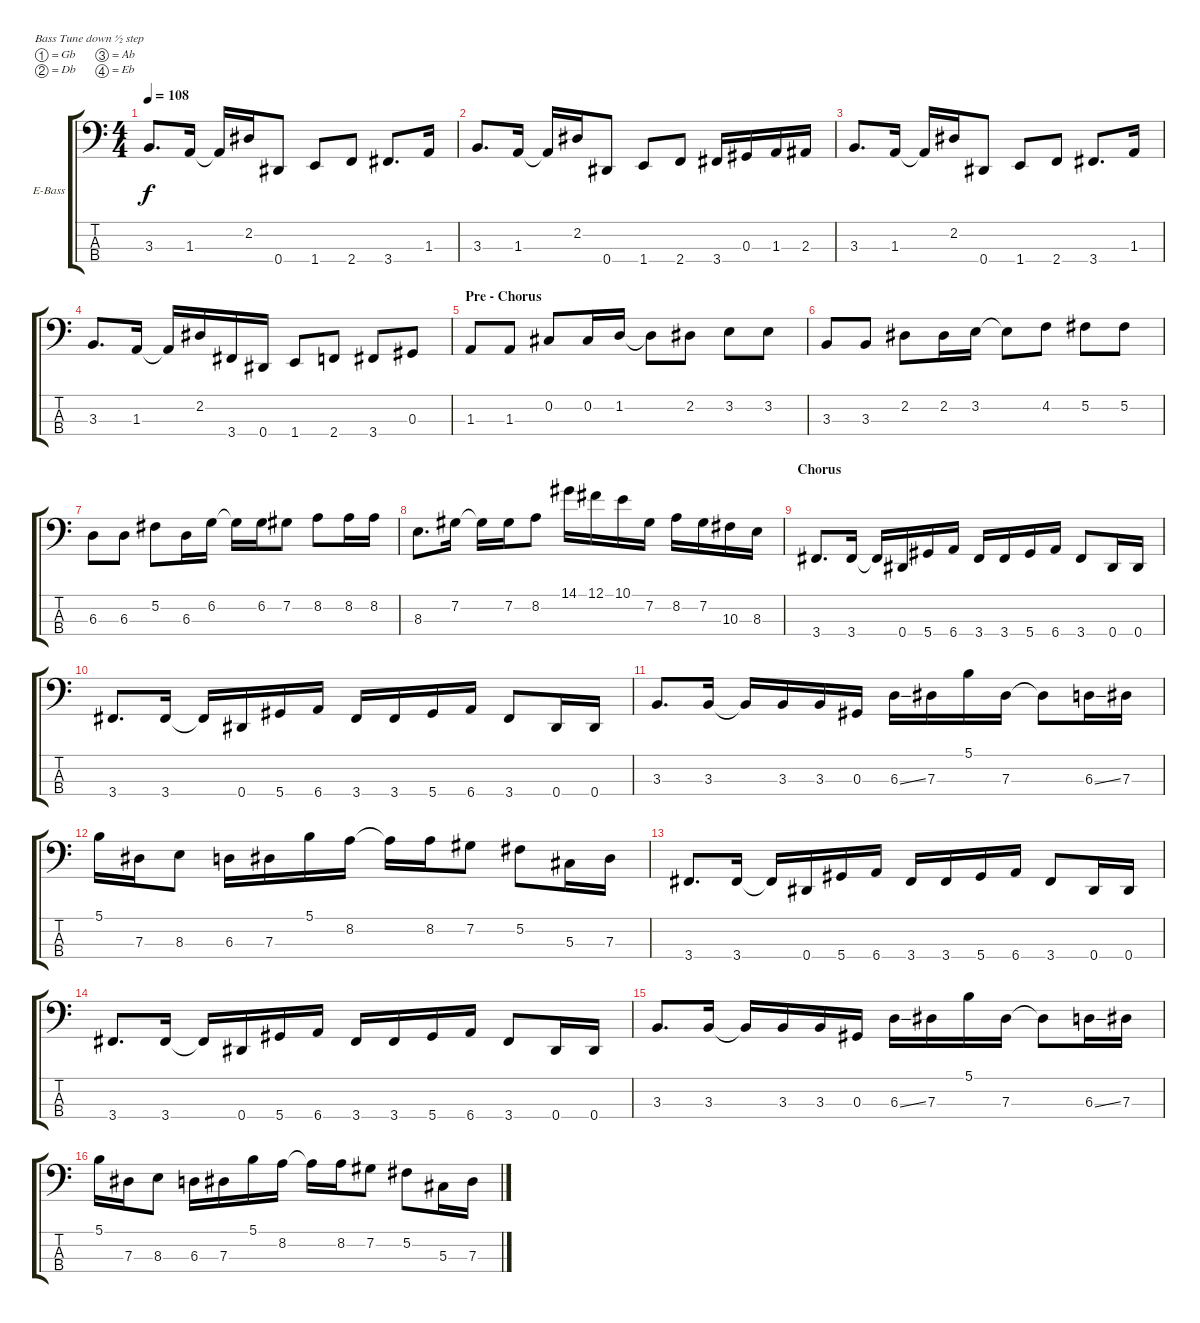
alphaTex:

\bracketExtendMode groupsimilarinstruments
\firstSystemTrackNameOrientation horizontal
\otherSystemsTrackNameOrientation horizontal
\track ("Bass - Pat" "E-Bass") {instrument electricbasspick}
\staff {score tabs}
\tuning (Gb2 Db2 Ab1 Eb1)
\ts (4 4)
\tempo 108
\clef f4
\ks c
3.3.8{d dy f} 1.3.16 1.3{t}.16 2.2.16 0.4.8 1.4.8 2.4.8 3.4.8{d} 1.3.16 |
3.3.8{d} 1.3.16 1.3{t}.16 2.2.16 0.4.8 1.4.8 2.4.8 3.4.16 0.3.16 1.3.16 2.3.16 |
3.3.8{d} 1.3.16 1.3{t}.16 2.2.16 0.4.8 1.4.8 2.4.8 3.4.8{d} 1.3.16 |
3.3.8{d} 1.3.16 1.3{t}.16 2.2.16 3.4.16 0.4.16 1.4.8 2.4.8 3.4.8 0.3.8 |
\section ("" "Pre - Chorus")
1.3.8 1.3.8 0.2.8 0.2.16 1.2.16 1.2{t}.8 2.2.8 3.2.8 3.2.8 |
3.3.8 3.3.8 2.2.8 2.2.16 3.2.16 3.2{t}.8 4.2.8 5.2.8 5.2.8 |
6.3.8 6.3.8 5.2.8 6.3.16 6.2.16 6.2{t}.16 6.2.16 7.2.8 8.2.8 8.2.16 8.2.16 |
8.3.8{d} 7.2.16 7.2{t}.16 7.2.16 8.2.8 14.1.16 12.1.16 10.1.16 7.2.16 8.2.16 7.2.16 10.3.16 8.3.16 |
\section ("" "Chorus")
3.4.8{d} 3.4.16 3.4{t}.16 0.4.16 5.4.16 6.4.16 3.4.16 3.4.16 5.4.16 6.4.16 3.4.8 0.4.16 0.4.16 |
3.4.8{d} 3.4.16 3.4{t}.16 0.4.16 5.4.16 6.4.16 3.4.16 3.4.16 5.4.16 6.4.16 3.4.8 0.4.16 0.4.16 |
3.3.8{d} 3.3.16 3.3{t}.16 3.3.16 3.3.16 0.3.16 6.3{ss}.16 7.3.16 5.1.16 7.3.16 7.3{t}.8 6.3{ss}.16 7.3.16 |
5.1.16 7.3.16 8.3.8 6.3.16 7.3.16 5.1.16 8.2.16 8.2{t}.16 8.2.16 7.2.8 5.2.8 5.3.16 7.3.16 |
3.4.8{d} 3.4.16 3.4{t}.16 0.4.16 5.4.16 6.4.16 3.4.16 3.4.16 5.4.16 6.4.16 3.4.8 0.4.16 0.4.16 |
3.4.8{d} 3.4.16 3.4{t}.16 0.4.16 5.4.16 6.4.16 3.4.16 3.4.16 5.4.16 6.4.16 3.4.8 0.4.16 0.4.16 |
3.3.8{d} 3.3.16 3.3{t}.16 3.3.16 3.3.16 0.3.16 6.3{ss}.16 7.3.16 5.1.16 7.3.16 7.3{t}.8 6.3{ss}.16 7.3.16 |
5.1.16 7.3.16 8.3.8 6.3.16 7.3.16 5.1.16 8.2.16 8.2{t}.16 8.2.16 7.2.8 5.2.8 5.3.16 7.3.16
